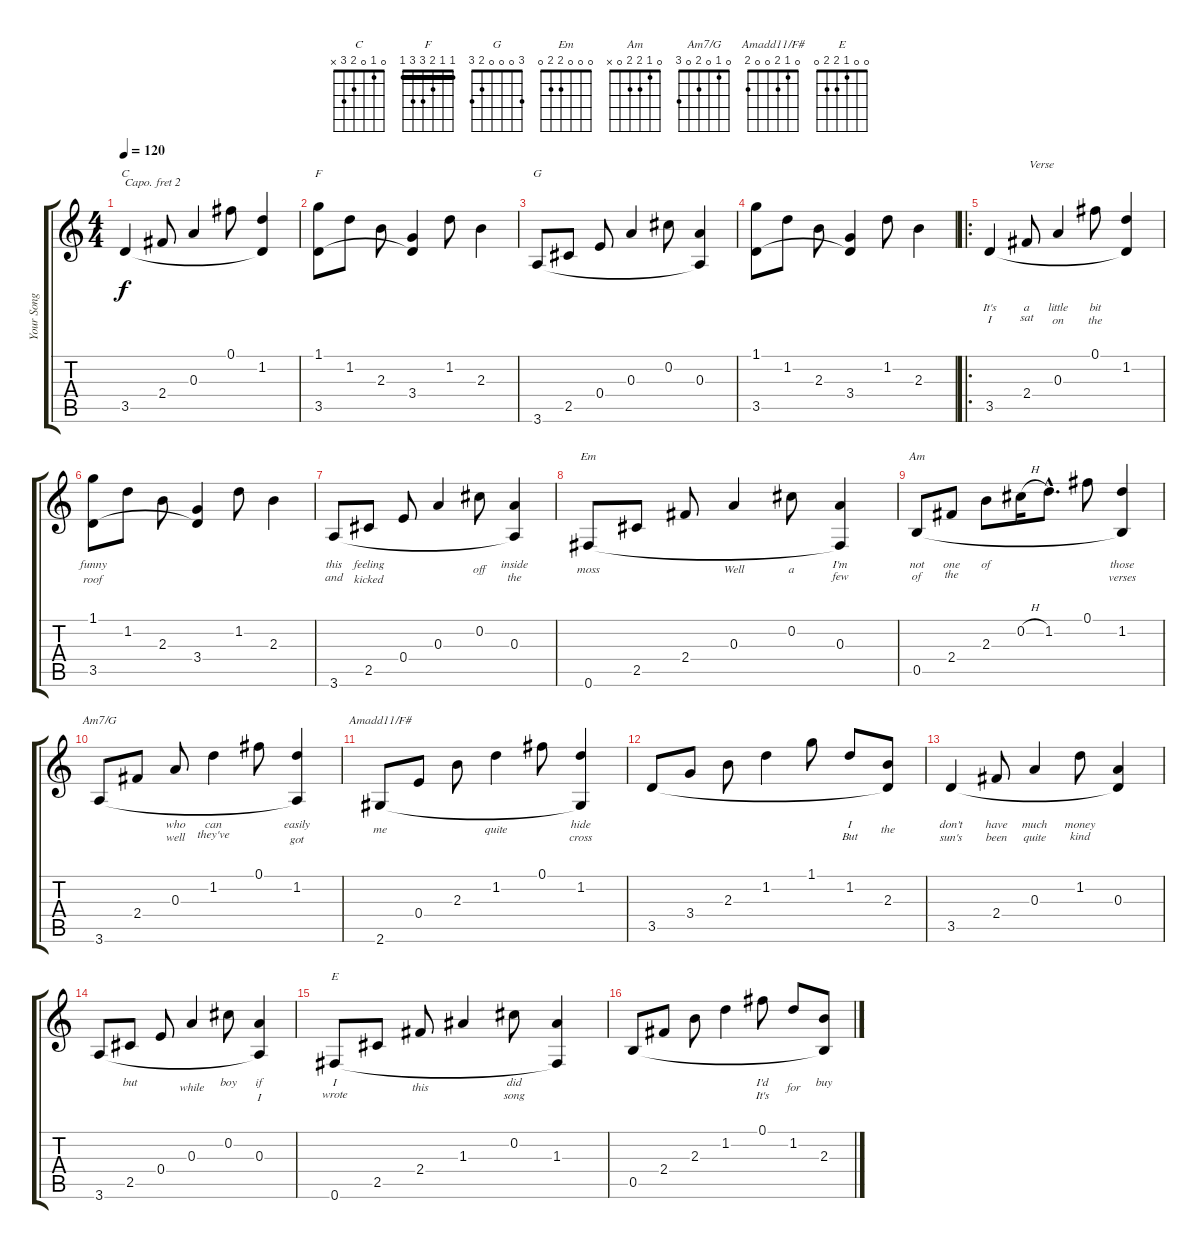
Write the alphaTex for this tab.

\track ("Your Song" "Your Song") {instrument acousticguitarnylon}
\staff {score tabs}
\capo 2
\tuning (E4 B3 G3 D3 A2 E2) {hide}
\chord ("C" 0 1 0 2 3 x)
\chord ("F" 1 1 2 3 3 1) {barre 1}
\chord ("G" 3 0 0 0 2 3)
\chord ("Em" 0 0 0 2 2 0)
\chord ("Am" 0 1 2 2 0 x)
\chord ("Am7/G" 0 1 0 2 0 3)
\chord ("Amadd11/F#" 0 1 2 0 0 2)
\chord ("E" 0 0 1 2 2 0)
\ts (4 4)
\tempo 120
\clef g2
\ks c
3.5.4{ch "C" dy f instrument acousticguitarnylon} 2.4.8 0.3.4 0.1.8 (1.2 3.5{t}).4 |
(1.1 3.5).8{ch "F"} 1.2.8 2.3.8 (3.4 3.5{t}).4 1.2.8 2.3.4 |
3.6.8{ch "G"} 2.5.8 0.4.8 0.3.4 0.2.8 (0.3 3.6{t}).4 |
(1.1 3.5).8 1.2.8 2.3.8 (3.4 3.5{t}).4 1.2.8 2.3.4 |
\ro
3.5.4{txt "             Verse" lyrics (0 "It's") lyrics (1 "I") lyrics (2 "") lyrics (3 "") lyrics (4 "")} 2.4.8{lyrics (0 "a") lyrics (1 "sat") lyrics (2 "") lyrics (3 "") lyrics (4 "")} 0.3.4{lyrics (0 "little") lyrics (1 "on") lyrics (2 "") lyrics (3 "") lyrics (4 "")} 0.1.8{lyrics (0 "bit") lyrics (1 "the") lyrics (2 "") lyrics (3 "") lyrics (4 "")} (1.2 3.5{t}).4{lyrics (0 "") lyrics (1 "") lyrics (2 "") lyrics (3 "") lyrics (4 "")} |
(1.1 3.5).8{lyrics (0 "funny") lyrics (1 "roof") lyrics (2 "") lyrics (3 "") lyrics (4 "")} 1.2.8{lyrics (0 "") lyrics (1 "") lyrics (2 "") lyrics (3 "") lyrics (4 "")} 2.3.8{lyrics (0 "") lyrics (1 "") lyrics (2 "") lyrics (3 "") lyrics (4 "")} (3.4 3.5{t}).4{lyrics (0 "") lyrics (1 "") lyrics (2 "") lyrics (3 "") lyrics (4 "")} 1.2.8{lyrics (0 "") lyrics (1 "") lyrics (2 "") lyrics (3 "") lyrics (4 "")} 2.3.4{lyrics (0 "") lyrics (1 "") lyrics (2 "") lyrics (3 "") lyrics (4 "")} |
3.6.8{lyrics (0 "this") lyrics (1 "and") lyrics (2 "") lyrics (3 "") lyrics (4 "")} 2.5.8{lyrics (0 "feeling") lyrics (1 "kicked") lyrics (2 "") lyrics (3 "") lyrics (4 "")} 0.4.8{lyrics (0 "") lyrics (1 "") lyrics (2 "") lyrics (3 "") lyrics (4 "")} 0.3.4{lyrics (0 "") lyrics (1 "") lyrics (2 "") lyrics (3 "") lyrics (4 "")} 0.2.8{lyrics (0 "") lyrics (1 "off") lyrics (2 "") lyrics (3 "") lyrics (4 "")} (0.3 3.6{t}).4{lyrics (0 "inside") lyrics (1 "the") lyrics (2 "") lyrics (3 "") lyrics (4 "")} |
0.6.8{ch "Em" lyrics (0 "") lyrics (1 "moss") lyrics (2 "") lyrics (3 "") lyrics (4 "")} 2.5.8{lyrics (0 "") lyrics (1 "") lyrics (2 "") lyrics (3 "") lyrics (4 "")} 2.4.8{lyrics (0 "") lyrics (1 "") lyrics (2 "") lyrics (3 "") lyrics (4 "")} 0.3.4{lyrics (0 "") lyrics (1 "Well") lyrics (2 "") lyrics (3 "") lyrics (4 "")} 0.2.8{lyrics (0 "") lyrics (1 "a") lyrics (2 "") lyrics (3 "") lyrics (4 "")} (0.3 0.6{t}).4{lyrics (0 "I'm") lyrics (1 "few") lyrics (2 "") lyrics (3 "") lyrics (4 "")} |
0.5.8{ch "Am" lyrics (0 "not") lyrics (1 "of") lyrics (2 "") lyrics (3 "") lyrics (4 "")} 2.4.8{lyrics (0 "one") lyrics (1 "the") lyrics (2 "") lyrics (3 "") lyrics (4 "")} 2.3.8{lyrics (0 "of") lyrics (1 "") lyrics (2 "") lyrics (3 "") lyrics (4 "")} 0.2{h}.16{lyrics (0 "") lyrics (1 "") lyrics (2 "") lyrics (3 "") lyrics (4 "")} 1.2{hac}.8{d lyrics (0 "") lyrics (1 "") lyrics (2 "") lyrics (3 "") lyrics (4 "")} 0.1.8{lyrics (0 "") lyrics (1 "") lyrics (2 "") lyrics (3 "") lyrics (4 "")} (1.2 0.5{t}).4{lyrics (0 "those") lyrics (1 "verses") lyrics (2 "") lyrics (3 "") lyrics (4 "")} |
3.6.8{ch "Am7/G" lyrics (0 "") lyrics (1 "") lyrics (2 "") lyrics (3 "") lyrics (4 "")} 2.4.8{lyrics (0 "") lyrics (1 "") lyrics (2 "") lyrics (3 "") lyrics (4 "")} 0.3.8{lyrics (0 "who") lyrics (1 "well") lyrics (2 "") lyrics (3 "") lyrics (4 "")} 1.2.4{lyrics (0 "can") lyrics (1 "they've") lyrics (2 "") lyrics (3 "") lyrics (4 "")} 0.1.8{lyrics (0 "") lyrics (1 "") lyrics (2 "") lyrics (3 "") lyrics (4 "")} (1.2 3.6{t}).4{lyrics (0 "easily") lyrics (1 "got") lyrics (2 "") lyrics (3 "") lyrics (4 "")} |
2.6.8{ch "Amadd11/F#" lyrics (0 "") lyrics (1 "me") lyrics (2 "") lyrics (3 "") lyrics (4 "")} 0.4.8{lyrics (0 "") lyrics (1 "") lyrics (2 "") lyrics (3 "") lyrics (4 "")} 2.3.8{lyrics (0 "") lyrics (1 "") lyrics (2 "") lyrics (3 "") lyrics (4 "")} 1.2.4{lyrics (0 "") lyrics (1 "quite") lyrics (2 "") lyrics (3 "") lyrics (4 "")} 0.1.8{lyrics (0 "") lyrics (1 "") lyrics (2 "") lyrics (3 "") lyrics (4 "")} (1.2 2.6{t}).4{lyrics (0 "hide") lyrics (1 "cross") lyrics (2 "") lyrics (3 "") lyrics (4 "")} |
3.5.8{lyrics (0 "") lyrics (1 "") lyrics (2 "") lyrics (3 "") lyrics (4 "")} 3.4.8{lyrics (0 "") lyrics (1 "") lyrics (2 "") lyrics (3 "") lyrics (4 "")} 2.3.8{lyrics (0 "") lyrics (1 "") lyrics (2 "") lyrics (3 "") lyrics (4 "")} 1.2.4{lyrics (0 "") lyrics (1 "") lyrics (2 "") lyrics (3 "") lyrics (4 "")} 1.1.8{lyrics (0 "") lyrics (1 "") lyrics (2 "") lyrics (3 "") lyrics (4 "")} 1.2.8{lyrics (0 "I") lyrics (1 "But") lyrics (2 "") lyrics (3 "") lyrics (4 "")} (2.3 3.5{t}).8{lyrics (0 "") lyrics (1 "the") lyrics (2 "") lyrics (3 "") lyrics (4 "")} |
3.5.4{lyrics (0 "don't") lyrics (1 "sun's") lyrics (2 "") lyrics (3 "") lyrics (4 "")} 2.4.8{lyrics (0 "have") lyrics (1 "been") lyrics (2 "") lyrics (3 "") lyrics (4 "")} 0.3.4{lyrics (0 "much") lyrics (1 "quite") lyrics (2 "") lyrics (3 "") lyrics (4 "")} 1.2.8{lyrics (0 "money") lyrics (1 "kind") lyrics (2 "") lyrics (3 "") lyrics (4 "")} (0.3 3.5{t}).4{lyrics (0 "") lyrics (1 "") lyrics (2 "") lyrics (3 "") lyrics (4 "")} |
3.6.8{lyrics (0 "") lyrics (1 "") lyrics (2 "") lyrics (3 "") lyrics (4 "")} 2.5.8{lyrics (0 "but") lyrics (1 "") lyrics (2 "") lyrics (3 "") lyrics (4 "")} 0.4.8{lyrics (0 "") lyrics (1 "") lyrics (2 "") lyrics (3 "") lyrics (4 "")} 0.3.4{lyrics (0 "") lyrics (1 "while") lyrics (2 "") lyrics (3 "") lyrics (4 "")} 0.2.8{lyrics (0 "boy") lyrics (1 "") lyrics (2 "") lyrics (3 "") lyrics (4 "")} (0.3 3.6{t}).4{lyrics (0 "if") lyrics (1 "I") lyrics (2 "") lyrics (3 "") lyrics (4 "")} |
0.6.8{ch "E" lyrics (0 "I") lyrics (1 "wrote") lyrics (2 "") lyrics (3 "") lyrics (4 "")} 2.5.8{lyrics (0 "") lyrics (1 "") lyrics (2 "") lyrics (3 "") lyrics (4 "")} 2.4.8{lyrics (0 "") lyrics (1 "this") lyrics (2 "") lyrics (3 "") lyrics (4 "")} 1.3.4{lyrics (0 "") lyrics (1 "") lyrics (2 "") lyrics (3 "") lyrics (4 "")} 0.2.8{lyrics (0 "did") lyrics (1 "song") lyrics (2 "") lyrics (3 "") lyrics (4 "")} (1.3 0.6{t}).4{lyrics (0 "") lyrics (1 "") lyrics (2 "") lyrics (3 "") lyrics (4 "")} |
0.5.8{lyrics (0 "") lyrics (1 "") lyrics (2 "") lyrics (3 "") lyrics (4 "")} 2.4.8{lyrics (0 "") lyrics (1 "") lyrics (2 "") lyrics (3 "") lyrics (4 "")} 2.3.8{lyrics (0 "") lyrics (1 "") lyrics (2 "") lyrics (3 "") lyrics (4 "")} 1.2.4{lyrics (0 "") lyrics (1 "") lyrics (2 "") lyrics (3 "") lyrics (4 "")} 0.1.8{lyrics (0 "I'd") lyrics (1 "It's") lyrics (2 "") lyrics (3 "") lyrics (4 "")} 1.2.8{lyrics (0 "") lyrics (1 "for") lyrics (2 "") lyrics (3 "") lyrics (4 "")} (2.3 0.5{t}).8{lyrics (0 "buy") lyrics (1 "") lyrics (2 "") lyrics (3 "") lyrics (4 "")}
